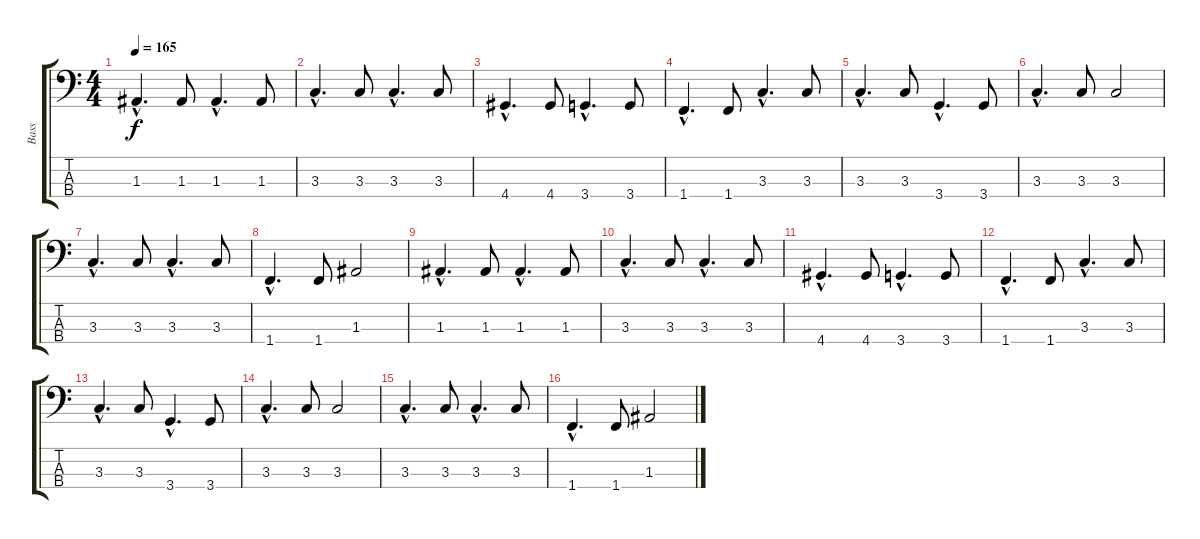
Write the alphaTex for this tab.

\track ("Bass" "Bass") {instrument fretlessbass}
\staff {score tabs}
\tuning (G2 D2 A1 E1) {hide}
\ts (4 4)
\tempo 165
\clef f4
\ks c
1.3{hac}.4{d dy f} 1.3.8 1.3{hac}.4{d} 1.3.8 |
3.3{hac}.4{d} 3.3.8 3.3{hac}.4{d} 3.3.8 |
4.4{hac}.4{d} 4.4.8 3.4{hac}.4{d} 3.4.8 |
1.4{hac}.4{d} 1.4.8 3.3{hac}.4{d} 3.3.8 |
3.3{hac}.4{d} 3.3.8 3.4{hac}.4{d} 3.4.8 |
3.3{hac}.4{d} 3.3.8 3.3.2 |
3.3{hac}.4{d} 3.3.8 3.3{hac}.4{d} 3.3.8 |
1.4{hac}.4{d} 1.4.8 1.3.2 |
1.3{hac}.4{d} 1.3.8 1.3{hac}.4{d} 1.3.8 |
3.3{hac}.4{d} 3.3.8 3.3{hac}.4{d} 3.3.8 |
4.4{hac}.4{d} 4.4.8 3.4{hac}.4{d} 3.4.8 |
1.4{hac}.4{d} 1.4.8 3.3{hac}.4{d} 3.3.8 |
3.3{hac}.4{d} 3.3.8 3.4{hac}.4{d} 3.4.8 |
3.3{hac}.4{d} 3.3.8 3.3.2 |
3.3{hac}.4{d} 3.3.8 3.3{hac}.4{d} 3.3.8 |
1.4{hac}.4{d} 1.4.8 1.3.2
